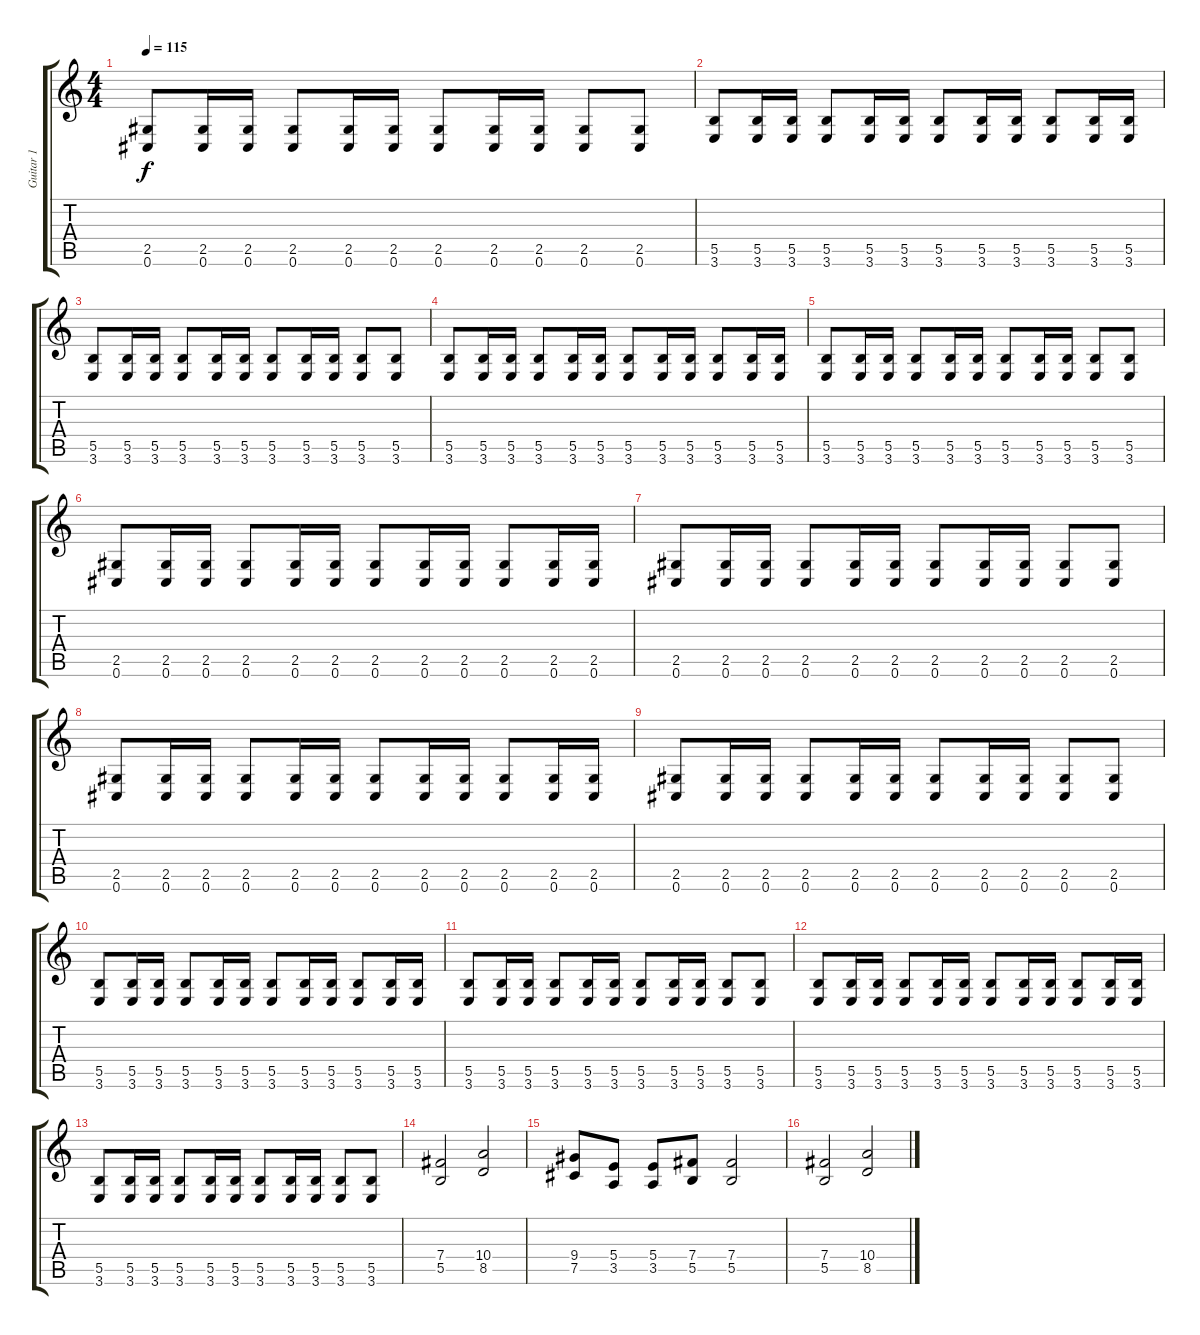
\track ("Guitar 1" "Guitar 1") {instrument distortionguitar}
\staff {score tabs}
\tuning (Db4 Ab3 E3 B2 Gb2 Db2) {hide}
\ts (4 4)
\tempo 115
\clef g2
\ks c
(2.5 0.6).8{dy f} (2.5 0.6).16 (2.5 0.6).16 (2.5 0.6).8 (2.5 0.6).16 (2.5 0.6).16 (2.5 0.6).8 (2.5 0.6).16 (2.5 0.6).16 (2.5 0.6).8 (2.5 0.6).8 |
(5.5 3.6).8 (5.5 3.6).16 (5.5 3.6).16 (5.5 3.6).8 (5.5 3.6).16 (5.5 3.6).16 (5.5 3.6).8 (5.5 3.6).16 (5.5 3.6).16 (5.5 3.6).8 (5.5 3.6).16 (5.5 3.6).16 |
(5.5 3.6).8 (5.5 3.6).16 (5.5 3.6).16 (5.5 3.6).8 (5.5 3.6).16 (5.5 3.6).16 (5.5 3.6).8 (5.5 3.6).16 (5.5 3.6).16 (5.5 3.6).8 (5.5 3.6).8 |
(5.5 3.6).8 (5.5 3.6).16 (5.5 3.6).16 (5.5 3.6).8 (5.5 3.6).16 (5.5 3.6).16 (5.5 3.6).8 (5.5 3.6).16 (5.5 3.6).16 (5.5 3.6).8 (5.5 3.6).16 (5.5 3.6).16 |
(5.5 3.6).8 (5.5 3.6).16 (5.5 3.6).16 (5.5 3.6).8 (5.5 3.6).16 (5.5 3.6).16 (5.5 3.6).8 (5.5 3.6).16 (5.5 3.6).16 (5.5 3.6).8 (5.5 3.6).8 |
(2.5 0.6).8 (2.5 0.6).16 (2.5 0.6).16 (2.5 0.6).8 (2.5 0.6).16 (2.5 0.6).16 (2.5 0.6).8 (2.5 0.6).16 (2.5 0.6).16 (2.5 0.6).8 (2.5 0.6).16 (2.5 0.6).16 |
(2.5 0.6).8 (2.5 0.6).16 (2.5 0.6).16 (2.5 0.6).8 (2.5 0.6).16 (2.5 0.6).16 (2.5 0.6).8 (2.5 0.6).16 (2.5 0.6).16 (2.5 0.6).8 (2.5 0.6).8 |
(2.5 0.6).8 (2.5 0.6).16 (2.5 0.6).16 (2.5 0.6).8 (2.5 0.6).16 (2.5 0.6).16 (2.5 0.6).8 (2.5 0.6).16 (2.5 0.6).16 (2.5 0.6).8 (2.5 0.6).16 (2.5 0.6).16 |
(2.5 0.6).8 (2.5 0.6).16 (2.5 0.6).16 (2.5 0.6).8 (2.5 0.6).16 (2.5 0.6).16 (2.5 0.6).8 (2.5 0.6).16 (2.5 0.6).16 (2.5 0.6).8 (2.5 0.6).8 |
(5.5 3.6).8 (5.5 3.6).16 (5.5 3.6).16 (5.5 3.6).8 (5.5 3.6).16 (5.5 3.6).16 (5.5 3.6).8 (5.5 3.6).16 (5.5 3.6).16 (5.5 3.6).8 (5.5 3.6).16 (5.5 3.6).16 |
(5.5 3.6).8 (5.5 3.6).16 (5.5 3.6).16 (5.5 3.6).8 (5.5 3.6).16 (5.5 3.6).16 (5.5 3.6).8 (5.5 3.6).16 (5.5 3.6).16 (5.5 3.6).8 (5.5 3.6).8 |
(5.5 3.6).8 (5.5 3.6).16 (5.5 3.6).16 (5.5 3.6).8 (5.5 3.6).16 (5.5 3.6).16 (5.5 3.6).8 (5.5 3.6).16 (5.5 3.6).16 (5.5 3.6).8 (5.5 3.6).16 (5.5 3.6).16 |
(5.5 3.6).8 (5.5 3.6).16 (5.5 3.6).16 (5.5 3.6).8 (5.5 3.6).16 (5.5 3.6).16 (5.5 3.6).8 (5.5 3.6).16 (5.5 3.6).16 (5.5 3.6).8 (5.5 3.6).8 |
(7.4 5.5).2{volume 12} (10.4 8.5).2 |
(9.4 7.5).8 (5.4 3.5).8 (5.4 3.5).8 (7.4 5.5).8 (7.4 5.5).2 |
(7.4 5.5).2 (10.4 8.5).2
